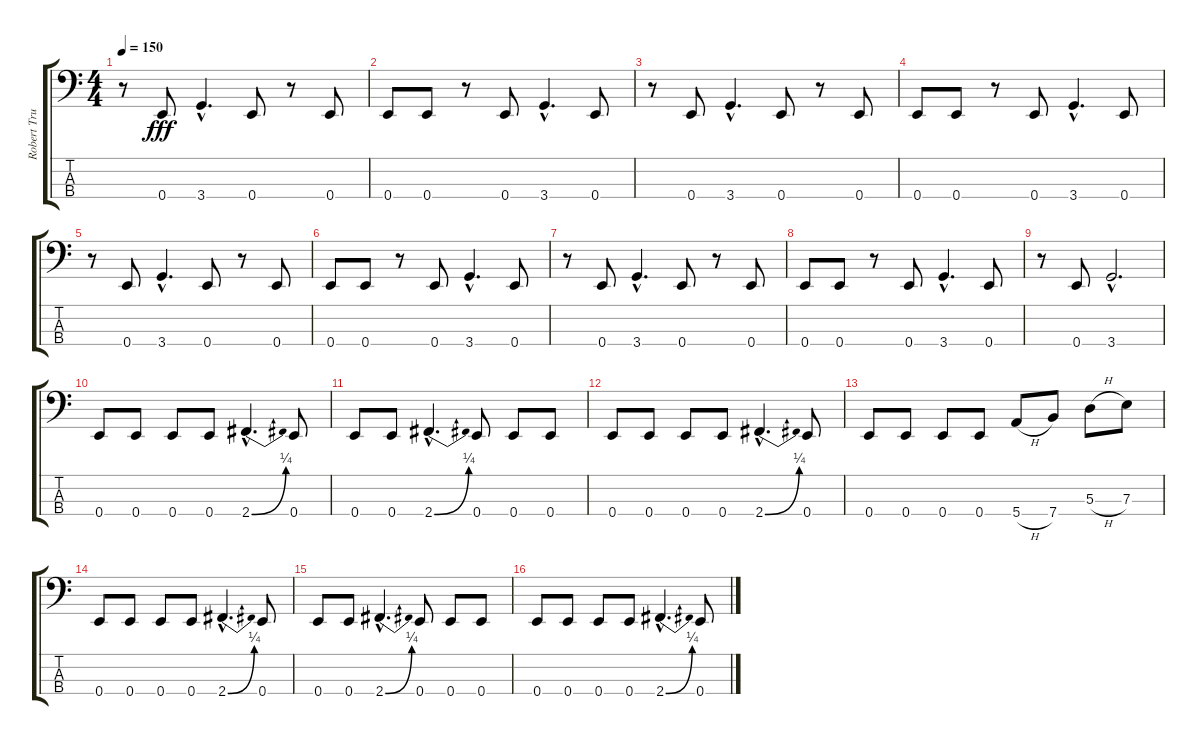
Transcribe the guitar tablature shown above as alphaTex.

\track ("Robert Trujillo" "Robert Tru") {instrument electricbassfinger}
\staff {score tabs}
\tuning (G2 D2 A1 E1) {hide}
\ts (4 4)
\tempo 150
\clef f4
\ks c
r.8{dy fff} 0.4.8 3.4{hac}.4{d} 0.4.8 r.8 0.4.8 |
0.4.8 0.4.8 r.8 0.4.8 3.4{hac}.4{d} 0.4.8 |
r.8 0.4.8 3.4{hac}.4{d} 0.4.8 r.8 0.4.8 |
0.4.8 0.4.8 r.8 0.4.8 3.4{hac}.4{d} 0.4.8 |
r.8 0.4.8 3.4{hac}.4{d} 0.4.8 r.8 0.4.8 |
0.4.8 0.4.8 r.8 0.4.8 3.4{hac}.4{d} 0.4.8 |
r.8 0.4.8 3.4{hac}.4{d} 0.4.8 r.8 0.4.8 |
0.4.8 0.4.8 r.8 0.4.8 3.4{hac}.4{d} 0.4.8 |
r.8 0.4.8 3.4{hac}.2{d} |
0.4.8 0.4.8 0.4.8 0.4.8 2.4{be (bend 0 0 60 1) hac}.4{d} 0.4.8 |
0.4.8 0.4.8 2.4{be (bend 0 0 60 1) hac}.4{d} 0.4.8 0.4.8 0.4.8 |
0.4.8 0.4.8 0.4.8 0.4.8 2.4{be (bend 0 0 60 1) hac}.4{d} 0.4.8 |
0.4.8 0.4.8 0.4.8 0.4.8 5.4{h}.8 7.4.8 5.3{h}.8 7.3.8 |
0.4.8 0.4.8 0.4.8 0.4.8 2.4{be (bend 0 0 60 1) hac}.4{d} 0.4.8 |
0.4.8 0.4.8 2.4{be (bend 0 0 60 1) hac}.4{d} 0.4.8 0.4.8 0.4.8 |
0.4.8 0.4.8 0.4.8 0.4.8 2.4{be (bend 0 0 60 1) hac}.4{d} 0.4.8
